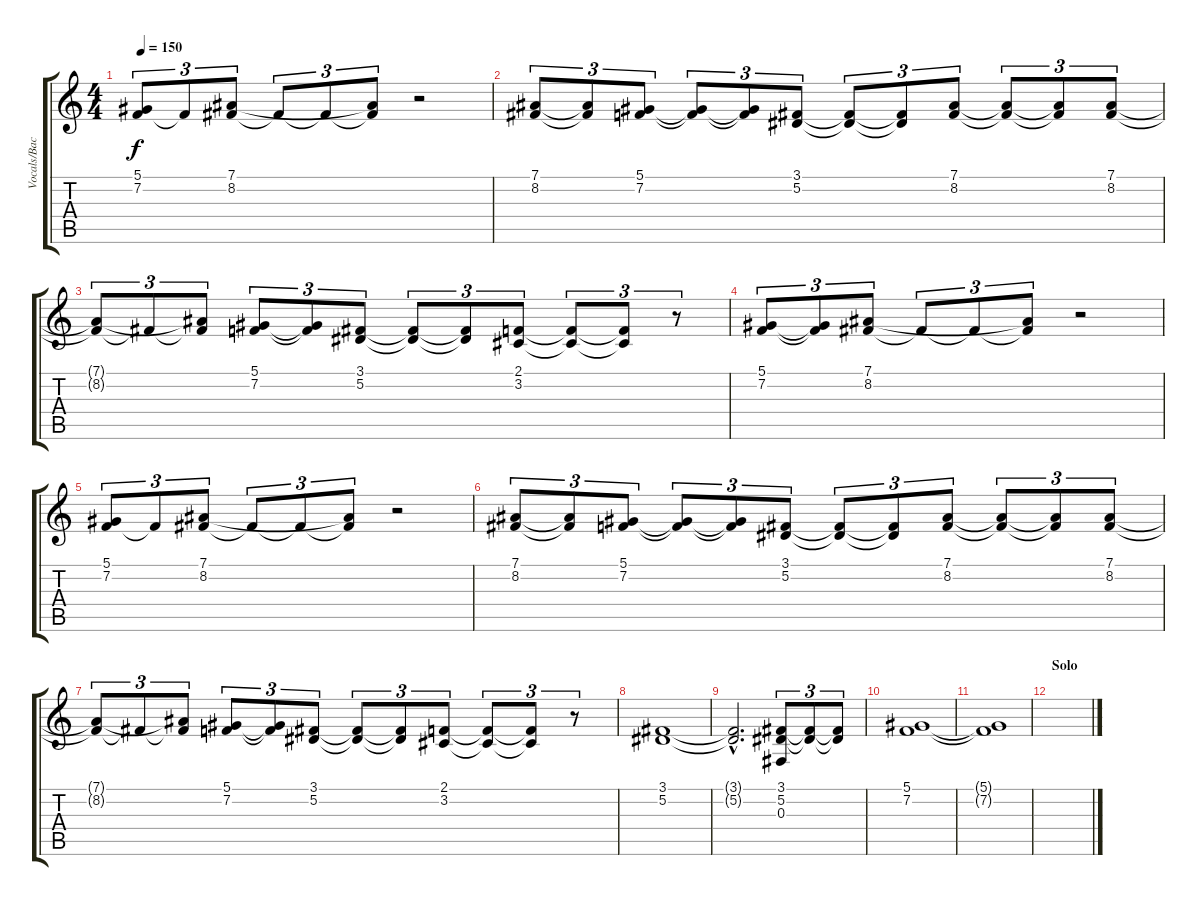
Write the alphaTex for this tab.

\track ("Vocals/Backing Vocals" "Vocals/Bac") {instrument trumpet}
\staff {score tabs}
\tuning (Eb4 Bb3 Gb3 Db3 Ab2 Eb2) {hide}
\ts (4 4)
\tempo 150
\clef g2
\ks c
(5.1 7.2).8{tu (3 2) dy f} 7.2{t}.8{tu (3 2)} (7.1 8.2).8{tu (3 2)} 8.2{t}.8{tu (3 2)} 8.2{t}.8{tu (3 2)} (7.1{t} 8.2{t}).8{tu (3 2)} r.2 |
(7.1 8.2).8{tu (3 2)} (7.1{t} 8.2{t}).8{tu (3 2)} (5.1 7.2).8{tu (3 2)} (5.1{t} 7.2{t}).8{tu (3 2)} (5.1{t} 7.2{t}).8{tu (3 2)} (3.1 5.2).8{tu (3 2)} (3.1{t} 5.2{t}).8{tu (3 2)} (3.1{t} 5.2{t}).8{tu (3 2)} (7.1 8.2).8{tu (3 2)} (7.1{t} 8.2{t}).8{tu (3 2)} (7.1{t} 8.2{t}).8{tu (3 2)} (7.1 8.2).8{tu (3 2)} |
(7.1{t} 8.2{t}).8{tu (3 2)} 8.2{t}.8{tu (3 2)} (7.1{t} 8.2{t}).8{tu (3 2)} (5.1 7.2).8{tu (3 2)} (5.1{t} 7.2{t}).8{tu (3 2)} (3.1 5.2).8{tu (3 2)} (3.1{t} 5.2{t}).8{tu (3 2)} (3.1{t} 5.2{t}).8{tu (3 2)} (2.1 3.2).8{tu (3 2)} (2.1{t} 3.2{t}).8{tu (3 2)} (2.1{t} 3.2{t}).8{tu (3 2)} r.8{tu (3 2)} |
(5.1 7.2).8{tu (3 2)} (5.1{t} 7.2{t}).8{tu (3 2)} (7.1 8.2).8{tu (3 2)} 8.2{t}.8{tu (3 2)} 8.2{t}.8{tu (3 2)} (7.1{t} 8.2{t}).8{tu (3 2)} r.2 |
(5.1 7.2).8{tu (3 2)} 7.2{t}.8{tu (3 2)} (7.1 8.2).8{tu (3 2)} 8.2{t}.8{tu (3 2)} 8.2{t}.8{tu (3 2)} (7.1{t} 8.2{t}).8{tu (3 2)} r.2 |
(7.1 8.2).8{tu (3 2)} (7.1{t} 8.2{t}).8{tu (3 2)} (5.1 7.2).8{tu (3 2)} (5.1{t} 7.2{t}).8{tu (3 2)} (5.1{t} 7.2{t}).8{tu (3 2)} (3.1 5.2).8{tu (3 2)} (3.1{t} 5.2{t}).8{tu (3 2)} (3.1{t} 5.2{t}).8{tu (3 2)} (7.1 8.2).8{tu (3 2)} (7.1{t} 8.2{t}).8{tu (3 2)} (7.1{t} 8.2{t}).8{tu (3 2)} (7.1 8.2).8{tu (3 2)} |
(7.1{t} 8.2{t}).8{tu (3 2)} 8.2{t}.8{tu (3 2)} (7.1{t} 8.2{t}).8{tu (3 2)} (5.1 7.2).8{tu (3 2)} (5.1{t} 7.2{t}).8{tu (3 2)} (3.1 5.2).8{tu (3 2)} (3.1{t} 5.2{t}).8{tu (3 2)} (3.1{t} 5.2{t}).8{tu (3 2)} (2.1 3.2).8{tu (3 2)} (2.1{t} 3.2{t}).8{tu (3 2)} (2.1{t} 3.2{t}).8{tu (3 2)} r.8{tu (3 2)} |
(3.1 5.2).1 |
(3.1{hac t} 5.2{hac t}).2{d} (3.1 5.2 0.3).8{tu (3 2)} (3.1{t} 5.2{t}).8{tu (3 2)} (3.1{t} 5.2{t}).8{tu (3 2)} |
(5.1 7.2).1 |
(5.1{t} 7.2{t}).1 |
\section ("" "Solo")
